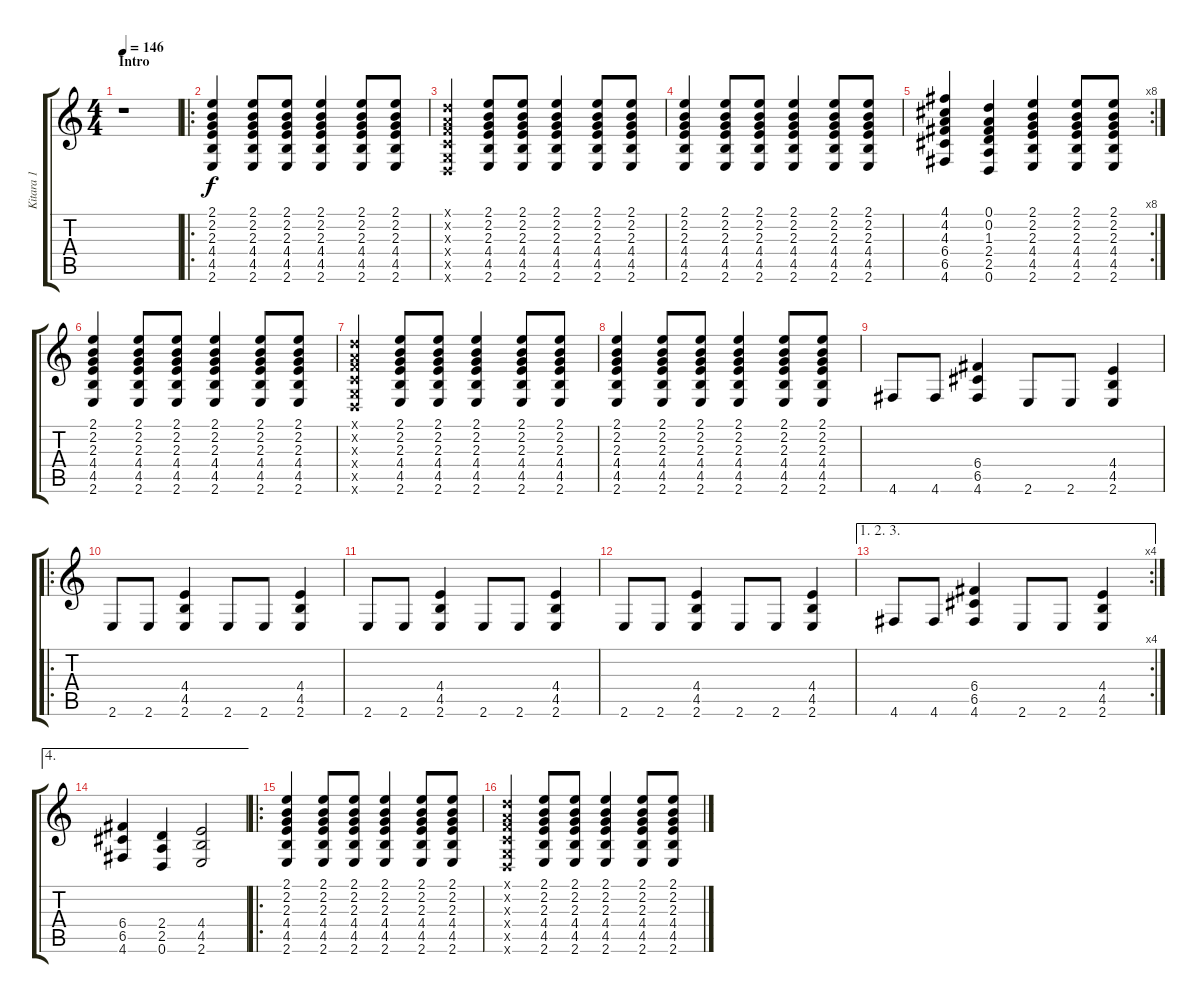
\track ("Kitara 1" "Kitara 1") {instrument distortionguitar}
\staff {score tabs}
\tuning (D4 A3 F3 C3 G2 D2) {hide}
\ts (4 4)
\section ("" "Intro")
\tempo 146
\clef g2
\ks c
r.1{dy f instrument distortionguitar} |
\ro
(2.1 2.2 2.3 4.4 4.5 2.6).4{volume 10 instrument acousticguitarsteel} (2.1 2.2 2.3 4.4 4.5 2.6).8 (2.1 2.2 2.3 4.4 4.5 2.6).8 (2.1 2.2 2.3 4.4 4.5 2.6).4 (2.1 2.2 2.3 4.4 4.5 2.6).8 (2.1 2.2 2.3 4.4 4.5 2.6).8 |
(0.1{x} 0.2{x} 0.3{x} 0.4{x} 0.5{x} 0.6{x}).4 (2.1 2.2 2.3 4.4 4.5 2.6).8 (2.1 2.2 2.3 4.4 4.5 2.6).8 (2.1 2.2 2.3 4.4 4.5 2.6).4 (2.1 2.2 2.3 4.4 4.5 2.6).8 (2.1 2.2 2.3 4.4 4.5 2.6).8 |
(2.1 2.2 2.3 4.4 4.5 2.6).4{volume 10 instrument acousticguitarsteel} (2.1 2.2 2.3 4.4 4.5 2.6).8 (2.1 2.2 2.3 4.4 4.5 2.6).8 (2.1 2.2 2.3 4.4 4.5 2.6).4 (2.1 2.2 2.3 4.4 4.5 2.6).8 (2.1 2.2 2.3 4.4 4.5 2.6).8 |
\rc 8
(4.1 4.2 4.3 6.4 6.5 4.6).4 (0.1 0.2 1.3 2.4 2.5 0.6).4 (2.1 2.2 2.3 4.4 4.5 2.6).4 (2.1 2.2 2.3 4.4 4.5 2.6).8 (2.1 2.2 2.3 4.4 4.5 2.6).8 |
(2.1 2.2 2.3 4.4 4.5 2.6).4{volume 10 instrument acousticguitarsteel} (2.1 2.2 2.3 4.4 4.5 2.6).8 (2.1 2.2 2.3 4.4 4.5 2.6).8 (2.1 2.2 2.3 4.4 4.5 2.6).4 (2.1 2.2 2.3 4.4 4.5 2.6).8 (2.1 2.2 2.3 4.4 4.5 2.6).8 |
(0.1{x} 0.2{x} 0.3{x} 0.4{x} 0.5{x} 0.6{x}).4 (2.1 2.2 2.3 4.4 4.5 2.6).8 (2.1 2.2 2.3 4.4 4.5 2.6).8 (2.1 2.2 2.3 4.4 4.5 2.6).4 (2.1 2.2 2.3 4.4 4.5 2.6).8 (2.1 2.2 2.3 4.4 4.5 2.6).8 |
(2.1 2.2 2.3 4.4 4.5 2.6).4{volume 10 instrument acousticguitarsteel} (2.1 2.2 2.3 4.4 4.5 2.6).8 (2.1 2.2 2.3 4.4 4.5 2.6).8 (2.1 2.2 2.3 4.4 4.5 2.6).4 (2.1 2.2 2.3 4.4 4.5 2.6).8 (2.1 2.2 2.3 4.4 4.5 2.6).8 |
4.6.8{volume 14 instrument distortionguitar} 4.6.8 (6.4 6.5 4.6).4 2.6.8 2.6.8 (4.4 4.5 2.6).4 |
\ro
2.6.8 2.6.8 (4.4 4.5 2.6).4 2.6.8 2.6.8 (4.4 4.5 2.6).4 |
2.6.8 2.6.8 (4.4 4.5 2.6).4 2.6.8 2.6.8 (4.4 4.5 2.6).4 |
2.6.8 2.6.8 (4.4 4.5 2.6).4 2.6.8 2.6.8 (4.4 4.5 2.6).4 |
\ae (1 2 3)
\rc 4
4.6.8 4.6.8 (6.4 6.5 4.6).4 2.6.8 2.6.8 (4.4 4.5 2.6).4 |
\ae 4
(6.4 6.5 4.6).4 (2.4 2.5 0.6).4 (4.4 4.5 2.6).2 |
\ro
\section ("" "")
(2.1 2.2 2.3 4.4 4.5 2.6).4{volume 10 instrument acousticguitarsteel} (2.1 2.2 2.3 4.4 4.5 2.6).8 (2.1 2.2 2.3 4.4 4.5 2.6).8 (2.1 2.2 2.3 4.4 4.5 2.6).4 (2.1 2.2 2.3 4.4 4.5 2.6).8 (2.1 2.2 2.3 4.4 4.5 2.6).8 |
(0.1{x} 0.2{x} 0.3{x} 0.4{x} 0.5{x} 0.6{x}).4 (2.1 2.2 2.3 4.4 4.5 2.6).8 (2.1 2.2 2.3 4.4 4.5 2.6).8 (2.1 2.2 2.3 4.4 4.5 2.6).4 (2.1 2.2 2.3 4.4 4.5 2.6).8 (2.1 2.2 2.3 4.4 4.5 2.6).8
